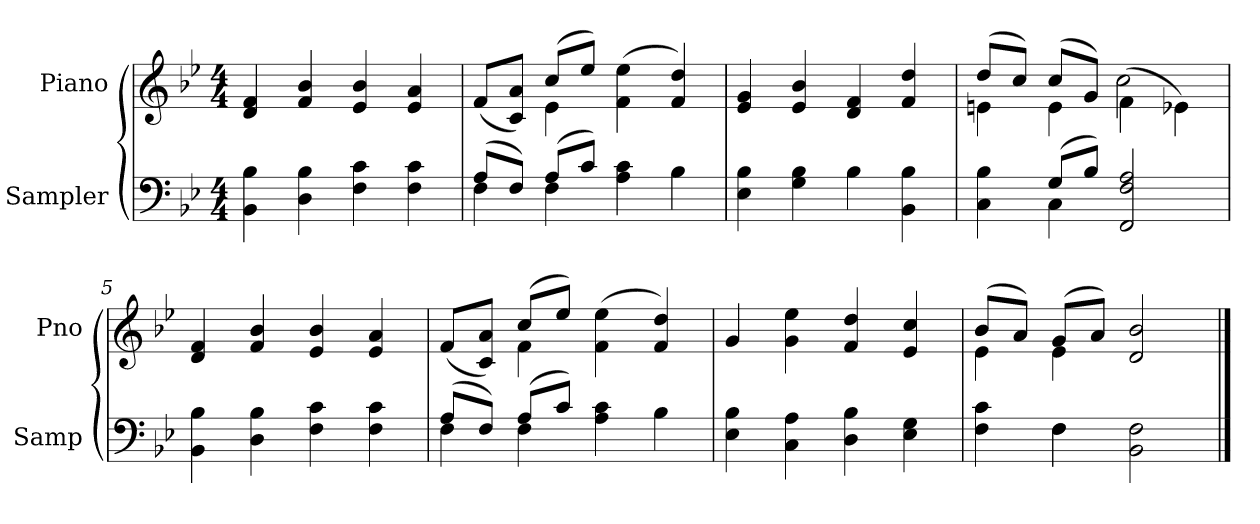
**kern	**kern
*part2	*part1
*staff2	*staff1
*I"Sampler	*I"Piano
*I'Samp	*I'Pno
*clefF4	*clefG2
*k[b-e-]	*k[b-e-]
*B-:	*B-:
*M4/4	*M4/4
=1	=1
4BB- 4B-	4d 4f
4D 4B-	4f 4b-
4F 4c	4e- 4b-
4F 4c	4e- 4a
=2	=2
*^	*^
(8A/L	4F	(8f/L	4ryy
8F/J)	.	8c/ 8a/J)	.
(8A/L	4F	(8cc/L	4e-
8c/J)	.	8ee-/J)	.
4A 4c	2ryy	(4f 4ee-	2ryy
4B-	.	4f 4dd)	.
*v	*v	*	*
*	*v	*v
=3	=3
4E- 4B-	4e- 4g
4G 4B-	4e- 4b-
4B-	4d 4f
4BB- 4B-	4f 4dd
=4	=4
*^	*^
4C 4B-	4ryy	(8dd/L	4en
.	.	8cc/J)	.
(8G/L	4C	(8cc/L	4e
8B-/J)	.	8g/J)	.
2FF 2F 2A	2ryy	(4f\	2cc
.	.	4e-X\)	.
*v	*v	*	*
*	*v	*v
=5	=5
4BB- 4B-	4d 4f
4D 4B-	4f 4b-
4F 4c	4e- 4b-
4F 4c	4e- 4a
=6	=6
*^	*^
(8A/L	4F	(8f/L	4ryy
8F/J)	.	8c/ 8a/J)	.
(8A/L	4F	(8cc/L	4f
8c/J)	.	8ee-/J)	.
4A 4c	2ryy	(4f 4ee-	2ryy
4B-	.	4f 4dd)	.
*v	*v	*	*
*	*v	*v
=7	=7
4E- 4B-	4g
4C 4A	4g 4ee-
4D 4B-	4f 4dd
4E- 4G	4e- 4cc
=8	=8
*^	*^
4F 4c	4ryy	(8b-/L	4e-
.	.	8a/J)	.
4F\	4F	(8g/L	4e-
.	.	8a/J)	.
2BB- 2F	2ryy	2d 2b-	2ryy
*v	*v	*	*
*	*v	*v
==	==
*-	*-
